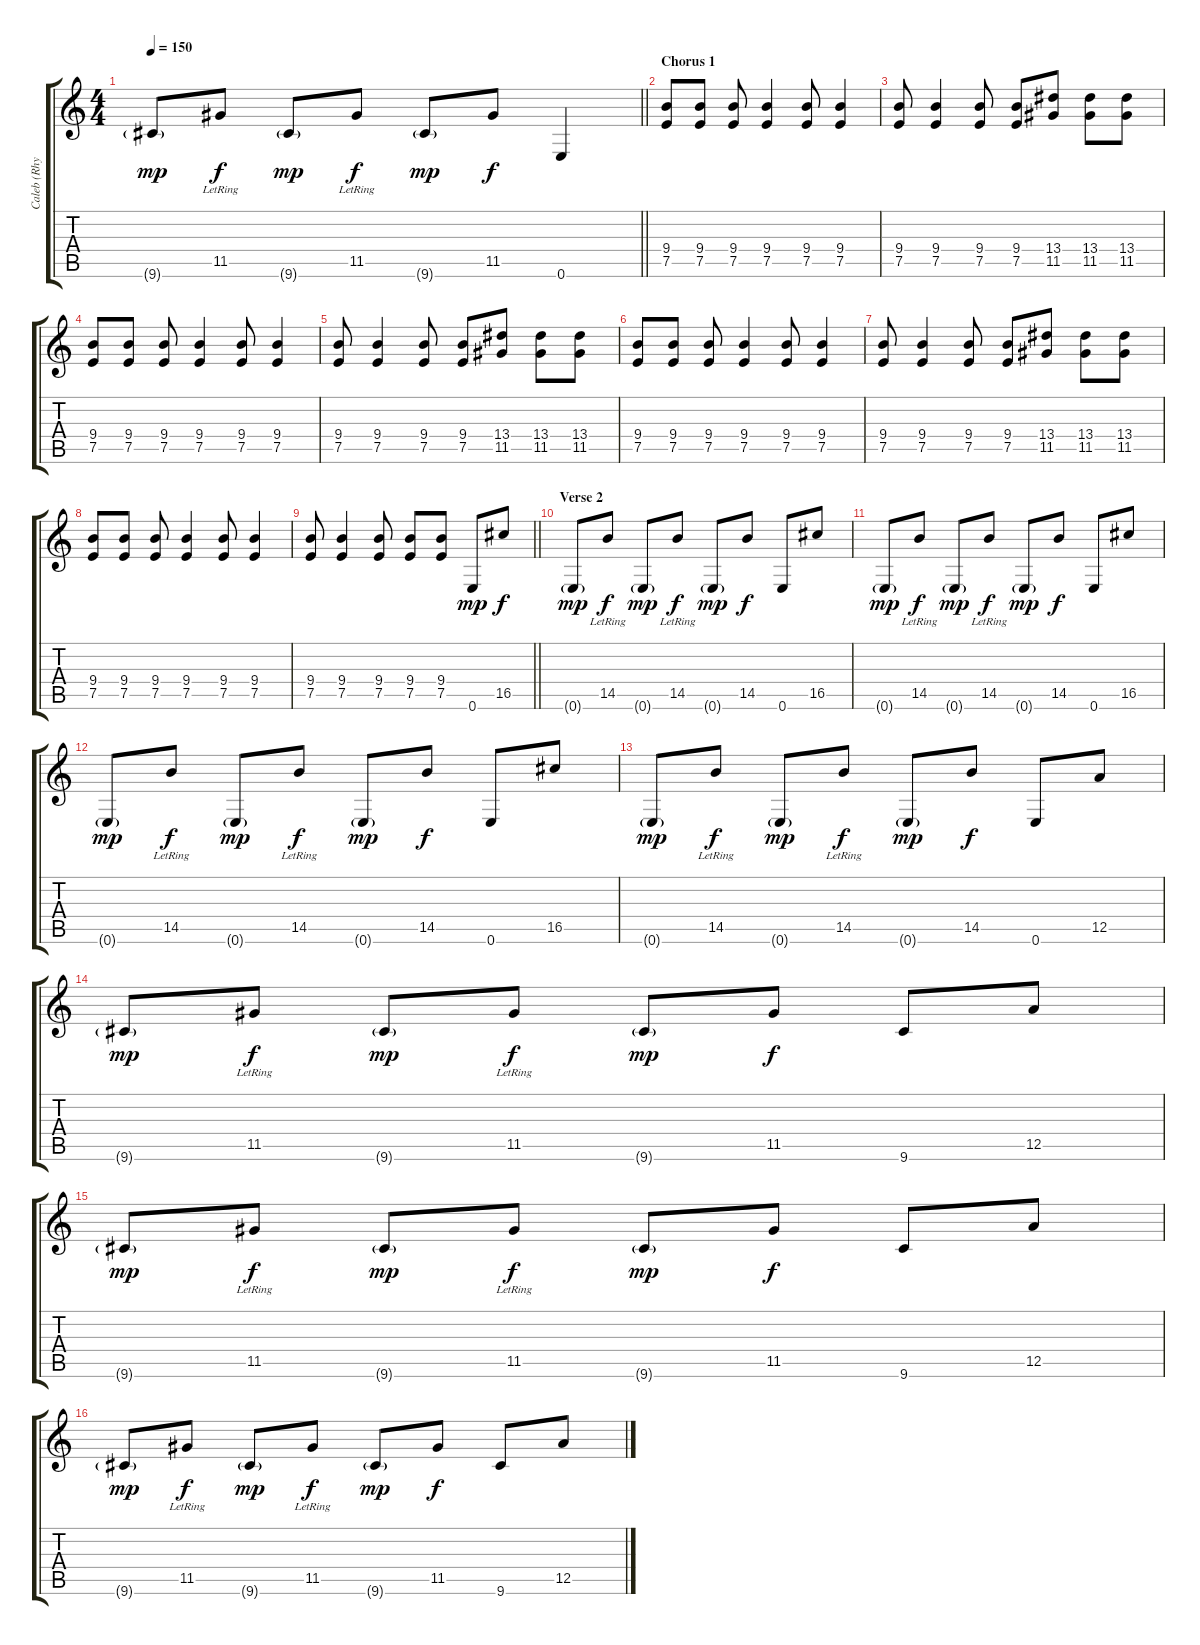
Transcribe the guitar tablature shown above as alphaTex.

\track ("Caleb (Rhythm)" "Caleb (Rhy") {instrument overdrivenguitar}
\staff {score tabs}
\tuning (E4 B3 G3 D3 A2 E2) {hide}
\ts (4 4)
\tempo 150
\clef g2
\barLineRight lightlight
\ks c
9.6{g}.8{dy mp} 11.5{lr}.8{dy f} 9.6{g}.8{dy mp} 11.5{lr}.8{dy f} 9.6{g}.8{dy mp} 11.5.8{dy f} 0.6.4 |
\section ("" "Chorus 1")
(9.4 7.5).8{volume 11} (9.4 7.5).8 (9.4 7.5).8 (9.4 7.5).4 (9.4 7.5).8 (9.4 7.5).4 |
(9.4 7.5).8 (9.4 7.5).4 (9.4 7.5).8 (9.4 7.5).8 (13.4 11.5).8 (13.4 11.5).8 (13.4 11.5).8 |
(9.4 7.5).8 (9.4 7.5).8 (9.4 7.5).8 (9.4 7.5).4 (9.4 7.5).8 (9.4 7.5).4 |
(9.4 7.5).8 (9.4 7.5).4 (9.4 7.5).8 (9.4 7.5).8 (13.4 11.5).8 (13.4 11.5).8 (13.4 11.5).8 |
(9.4 7.5).8 (9.4 7.5).8 (9.4 7.5).8 (9.4 7.5).4 (9.4 7.5).8 (9.4 7.5).4 |
(9.4 7.5).8 (9.4 7.5).4 (9.4 7.5).8 (9.4 7.5).8 (13.4 11.5).8 (13.4 11.5).8 (13.4 11.5).8 |
(9.4 7.5).8 (9.4 7.5).8 (9.4 7.5).8 (9.4 7.5).4 (9.4 7.5).8 (9.4 7.5).4 |
\barLineRight lightlight
(9.4 7.5).8 (9.4 7.5).4 (9.4 7.5).8 (9.4 7.5).8 (9.4 7.5).8 0.6.8{dy mp instrument overdrivenguitar} 16.5.8{dy f} |
\section ("" "Verse 2")
0.6{g}.8{dy mp} 14.5{lr}.8{dy f} 0.6{g}.8{dy mp} 14.5{lr}.8{dy f} 0.6{g}.8{dy mp} 14.5.8{dy f} 0.6.8 16.5.8 |
0.6{g}.8{dy mp} 14.5{lr}.8{dy f} 0.6{g}.8{dy mp} 14.5{lr}.8{dy f} 0.6{g}.8{dy mp} 14.5.8{dy f} 0.6.8 16.5.8 |
0.6{g}.8{dy mp} 14.5{lr}.8{dy f} 0.6{g}.8{dy mp} 14.5{lr}.8{dy f} 0.6{g}.8{dy mp} 14.5.8{dy f} 0.6.8 16.5.8 |
0.6{g}.8{dy mp} 14.5{lr}.8{dy f} 0.6{g}.8{dy mp} 14.5{lr}.8{dy f} 0.6{g}.8{dy mp} 14.5.8{dy f} 0.6.8 12.5.8 |
9.6{g}.8{dy mp} 11.5{lr}.8{dy f} 9.6{g}.8{dy mp} 11.5{lr}.8{dy f} 9.6{g}.8{dy mp} 11.5.8{dy f} 9.6.8 12.5.8 |
9.6{g}.8{dy mp} 11.5{lr}.8{dy f} 9.6{g}.8{dy mp} 11.5{lr}.8{dy f} 9.6{g}.8{dy mp} 11.5.8{dy f} 9.6.8 12.5.8 |
9.6{g}.8{dy mp} 11.5{lr}.8{dy f} 9.6{g}.8{dy mp} 11.5{lr}.8{dy f} 9.6{g}.8{dy mp} 11.5.8{dy f} 9.6.8 12.5.8
